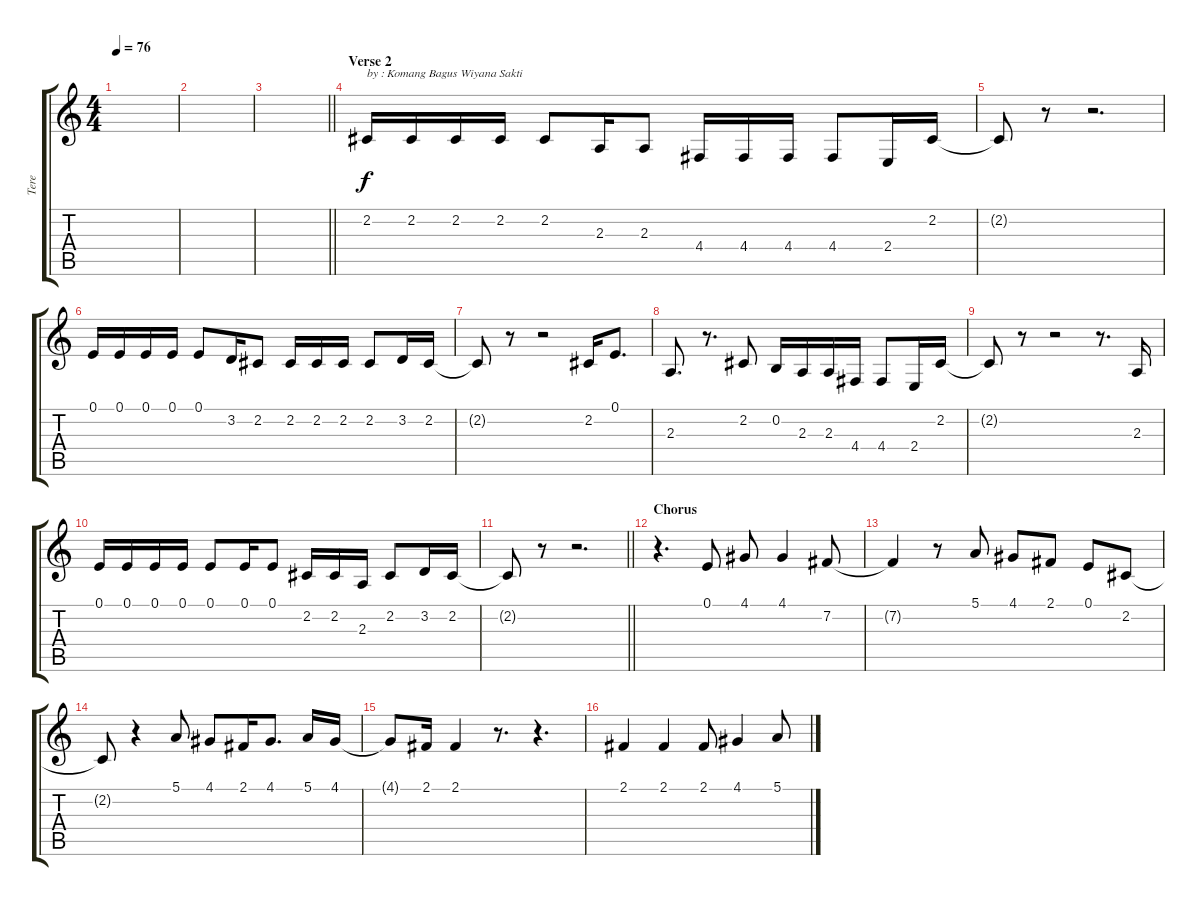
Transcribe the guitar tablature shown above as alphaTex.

\track ("Tere" "Tere") {instrument lead6voice}
\staff {score tabs}
\tuning (E4 B3 G3 D3 A2 E2) {hide}
\ts (4 4)
\tempo 76
\clef g2
\ks c
|
|
\barLineRight lightlight
|
\section ("" "Verse 2")
2.2.16{txt "by : Komang Bagus Wiyana Sakti"} 2.2.16 2.2.16 2.2.16 2.2.8 2.3.16 2.3.8 4.4.16 4.4.16 4.4.16 4.4.8 2.4.16 2.2.16 |
2.2{t}.8 r.8 r.2{d} |
0.1.16 0.1.16 0.1.16 0.1.16 0.1.8 3.2.16 2.2.8 2.2.16 2.2.16 2.2.16 2.2.8 3.2.16 2.2.16 |
2.2{t}.8 r.8 r.2 2.2.16 0.1.8{d} |
2.3.8{d} r.8{d} 2.2.8 0.2.16 2.3.16 2.3.16 4.4.16 4.4.8 2.4.16 2.2.16 |
2.2{t}.8 r.8 r.2 r.8{d} 2.3.16 |
0.1.16 0.1.16 0.1.16 0.1.16 0.1.8 0.1.16 0.1.8 2.2.16 2.2.16 2.3.16 2.2.8 3.2.16 2.2.16 |
\barLineRight lightlight
2.2{t}.8 r.8 r.2{d} |
\section ("" "Chorus")
r.4{d} 0.1.8 4.1.8 4.1.4 7.2.8 |
7.2{t}.4 r.8 5.1.8 4.1.8 2.1.8 0.1.8 2.2.8 |
2.2{t}.8 r.4 5.1.8 4.1.8 2.1.16 4.1.8{d} 5.1.16 4.1.16 |
4.1{t}.8 2.1.16 2.1.4 r.8{d} r.4{d} |
2.1.4 2.1.4 2.1.8 4.1.4 5.1.8
